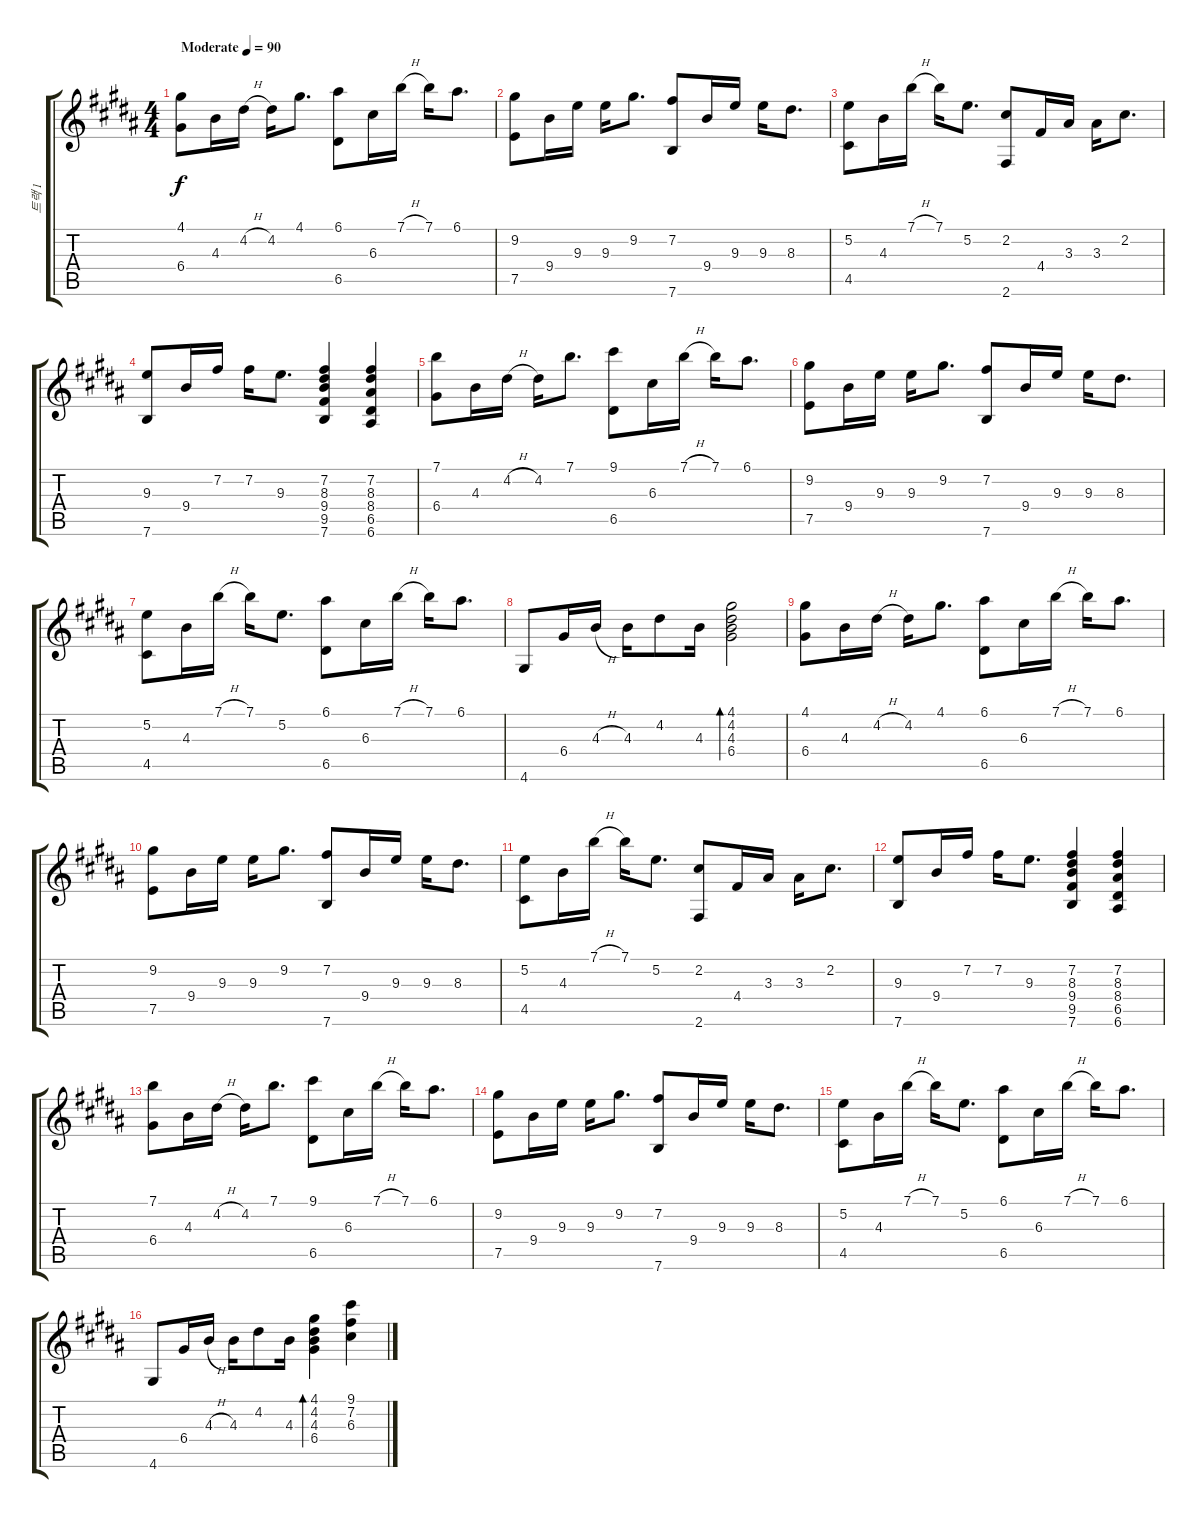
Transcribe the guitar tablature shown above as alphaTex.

\track ("트랙 1" "트랙 1") {instrument acousticguitarsteel}
\staff {score tabs}
\tuning (E4 B3 G3 D3 A2 E2) {hide}
\ts (4 4)
\tempo (90 "Moderate")
\clef g2
\ks g#minor
(4.1 6.4).8{dy f instrument acousticguitarsteel} 4.3.16 4.2{h}.16 4.2.16 4.1.8{d} (6.1 6.5).8 6.3.16 7.1{h}.16 7.1.16 6.1.8{d} |
(9.2 7.5).8 9.4.16 9.3.16 9.3.16 9.2.8{d} (7.2 7.6).8 9.4.16 9.3.16 9.3.16 8.3.8{d} |
(5.2 4.5).8 4.3.16 7.1{h}.16 7.1.16 5.2.8{d} (2.2 2.6).8 4.4.16 3.3.16 3.3.16 2.2.8{d} |
(9.3 7.6).8 9.4.16 7.2.16 7.2.16 9.3.8{d} (7.2 8.3 9.4 9.5 7.6).4 (7.2 8.3 8.4 6.5 6.6).4 |
(7.1 6.4).8 4.3.16 4.2{h}.16 4.2.16 7.1.8{d} (9.1 6.5).8 6.3.16 7.1{h}.16 7.1.16 6.1.8{d} |
(9.2 7.5).8 9.4.16 9.3.16 9.3.16 9.2.8{d} (7.2 7.6).8 9.4.16 9.3.16 9.3.16 8.3.8{d} |
(5.2 4.5).8 4.3.16 7.1{h}.16 7.1.16 5.2.8{d} (6.1 6.5).8 6.3.16 7.1{h}.16 7.1.16 6.1.8{d} |
4.6.8 6.4.16 4.3{h}.16 4.3.16 4.2.8 4.3.16 (4.1 4.2 4.3 6.4).2{bd 240} |
(4.1 6.4).8 4.3.16 4.2{h}.16 4.2.16 4.1.8{d} (6.1 6.5).8 6.3.16 7.1{h}.16 7.1.16 6.1.8{d} |
(9.2 7.5).8 9.4.16 9.3.16 9.3.16 9.2.8{d} (7.2 7.6).8 9.4.16 9.3.16 9.3.16 8.3.8{d} |
(5.2 4.5).8 4.3.16 7.1{h}.16 7.1.16 5.2.8{d} (2.2 2.6).8 4.4.16 3.3.16 3.3.16 2.2.8{d} |
(9.3 7.6).8 9.4.16 7.2.16 7.2.16 9.3.8{d} (7.2 8.3 9.4 9.5 7.6).4 (7.2 8.3 8.4 6.5 6.6).4 |
(7.1 6.4).8 4.3.16 4.2{h}.16 4.2.16 7.1.8{d} (9.1 6.5).8 6.3.16 7.1{h}.16 7.1.16 6.1.8{d} |
(9.2 7.5).8 9.4.16 9.3.16 9.3.16 9.2.8{d} (7.2 7.6).8 9.4.16 9.3.16 9.3.16 8.3.8{d} |
(5.2 4.5).8 4.3.16 7.1{h}.16 7.1.16 5.2.8{d} (6.1 6.5).8 6.3.16 7.1{h}.16 7.1.16 6.1.8{d} |
4.6.8 6.4.16 4.3{h}.16 4.3.16 4.2.8 4.3.16 (4.1 4.2 4.3 6.4).4{bd 240} (9.1 7.2 6.3).4
